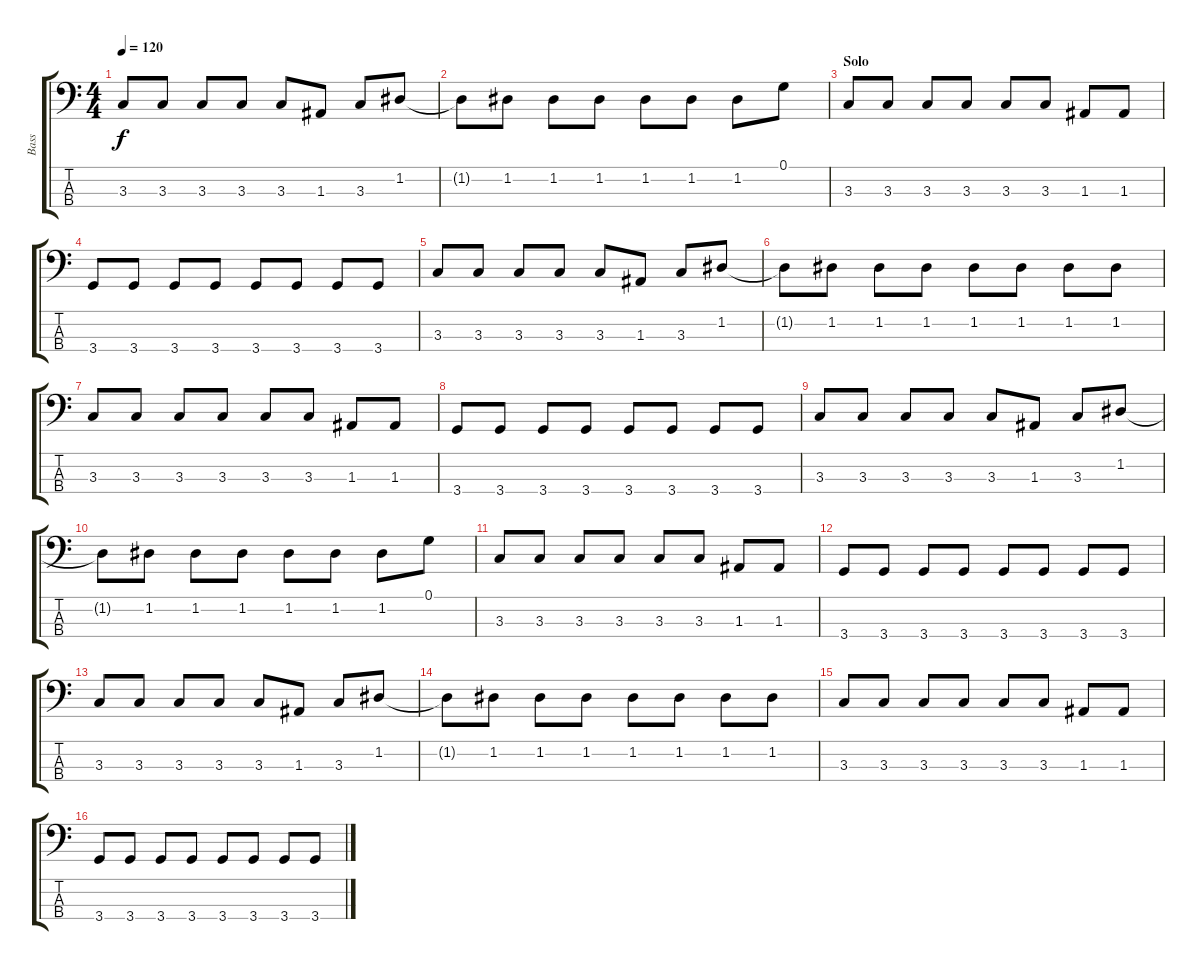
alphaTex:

\track ("Bass" "Bass") {instrument electricbasspick}
\staff {score tabs}
\tuning (G2 D2 A1 E1) {hide}
\ts (4 4)
\tempo 120
\clef f4
\ks c
3.3.8{dy f} 3.3.8 3.3.8 3.3.8 3.3.8 1.3.8 3.3.8 1.2.8 |
1.2{t}.8 1.2.8 1.2.8 1.2.8 1.2.8 1.2.8 1.2.8 0.1.8 |
\section ("" "Solo")
3.3.8 3.3.8 3.3.8 3.3.8 3.3.8 3.3.8 1.3.8 1.3.8 |
3.4.8 3.4.8 3.4.8 3.4.8 3.4.8 3.4.8 3.4.8 3.4.8 |
3.3.8 3.3.8 3.3.8 3.3.8 3.3.8 1.3.8 3.3.8 1.2.8 |
1.2{t}.8 1.2.8 1.2.8 1.2.8 1.2.8 1.2.8 1.2.8 1.2.8 |
3.3.8 3.3.8 3.3.8 3.3.8 3.3.8 3.3.8 1.3.8 1.3.8 |
3.4.8 3.4.8 3.4.8 3.4.8 3.4.8 3.4.8 3.4.8 3.4.8 |
3.3.8 3.3.8 3.3.8 3.3.8 3.3.8 1.3.8 3.3.8 1.2.8 |
1.2{t}.8 1.2.8 1.2.8 1.2.8 1.2.8 1.2.8 1.2.8 0.1.8 |
3.3.8 3.3.8 3.3.8 3.3.8 3.3.8 3.3.8 1.3.8 1.3.8 |
3.4.8 3.4.8 3.4.8 3.4.8 3.4.8 3.4.8 3.4.8 3.4.8 |
3.3.8 3.3.8 3.3.8 3.3.8 3.3.8 1.3.8 3.3.8 1.2.8 |
1.2{t}.8 1.2.8 1.2.8 1.2.8 1.2.8 1.2.8 1.2.8 1.2.8 |
3.3.8 3.3.8 3.3.8 3.3.8 3.3.8 3.3.8 1.3.8 1.3.8 |
3.4.8 3.4.8 3.4.8 3.4.8 3.4.8 3.4.8 3.4.8 3.4.8
